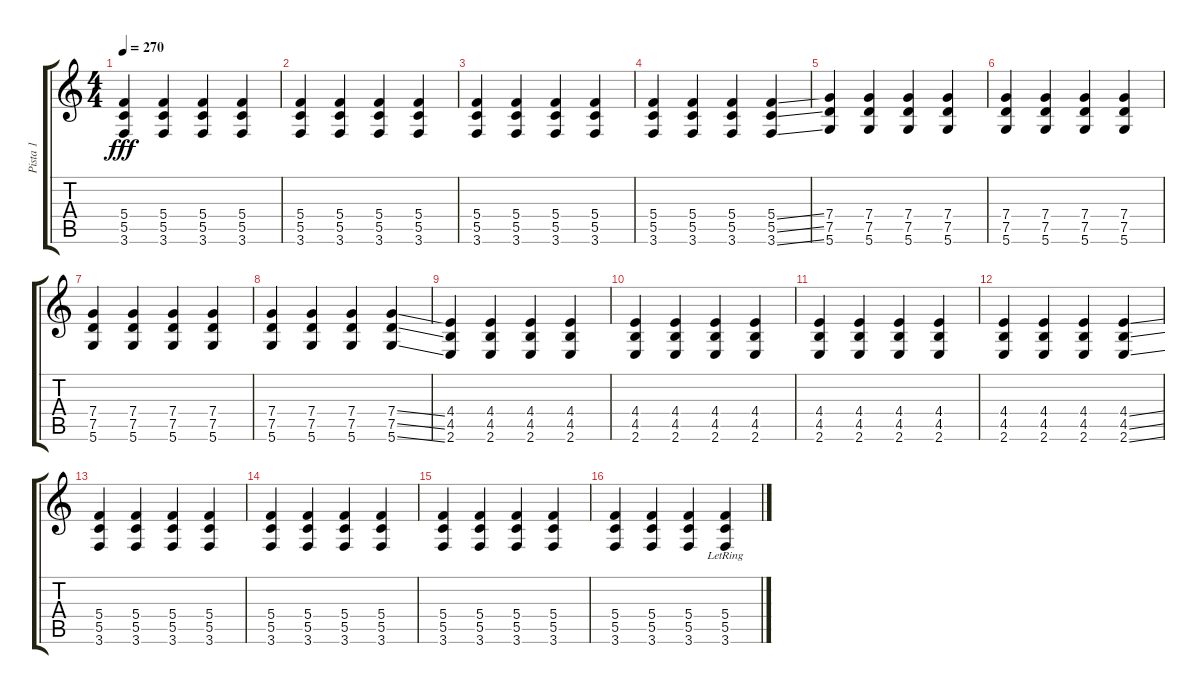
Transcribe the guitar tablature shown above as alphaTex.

\track ("Pista 1" "Pista 1") {instrument electricguitarjazz}
\staff {score tabs}
\tuning (D4 A3 F3 C3 G2 D2) {hide}
\ts (4 4)
\tempo 270
\clef g2
\ks c
(5.4 5.5 3.6).4{dy fff} (5.4 5.5 3.6).4 (5.4 5.5 3.6).4 (5.4 5.5 3.6).4 |
(5.4 5.5 3.6).4 (5.4 5.5 3.6).4 (5.4 5.5 3.6).4 (5.4 5.5 3.6).4 |
(5.4 5.5 3.6).4 (5.4 5.5 3.6).4 (5.4 5.5 3.6).4 (5.4 5.5 3.6).4 |
(5.4 5.5 3.6).4 (5.4 5.5 3.6).4 (5.4 5.5 3.6).4 (5.4{ss} 5.5{ss} 3.6{ss}).4 |
(7.4 7.5 5.6).4 (7.4 7.5 5.6).4 (7.4 7.5 5.6).4 (7.4 7.5 5.6).4 |
(7.4 7.5 5.6).4 (7.4 7.5 5.6).4 (7.4 7.5 5.6).4 (7.4 7.5 5.6).4 |
(7.4 7.5 5.6).4 (7.4 7.5 5.6).4 (7.4 7.5 5.6).4 (7.4 7.5 5.6).4 |
(7.4 7.5 5.6).4 (7.4 7.5 5.6).4 (7.4 7.5 5.6).4 (7.4{ss} 7.5{ss} 5.6{ss}).4 |
(4.4 4.5 2.6).4 (4.4 4.5 2.6).4 (4.4 4.5 2.6).4 (4.4 4.5 2.6).4 |
(4.4 4.5 2.6).4 (4.4 4.5 2.6).4 (4.4 4.5 2.6).4 (4.4 4.5 2.6).4 |
(4.4 4.5 2.6).4 (4.4 4.5 2.6).4 (4.4 4.5 2.6).4 (4.4 4.5 2.6).4 |
(4.4 4.5 2.6).4 (4.4 4.5 2.6).4 (4.4 4.5 2.6).4 (4.4{ss} 4.5{ss} 2.6{ss}).4 |
(5.4 5.5 3.6).4 (5.4 5.5 3.6).4 (5.4 5.5 3.6).4 (5.4 5.5 3.6).4 |
(5.4 5.5 3.6).4 (5.4 5.5 3.6).4 (5.4 5.5 3.6).4 (5.4 5.5 3.6).4 |
(5.4 5.5 3.6).4 (5.4 5.5 3.6).4 (5.4 5.5 3.6).4 (5.4 5.5 3.6).4 |
(5.4 5.5 3.6).4 (5.4 5.5 3.6).4 (5.4 5.5 3.6).4 (5.4{lr} 5.5{lr} 3.6{lr}).4
